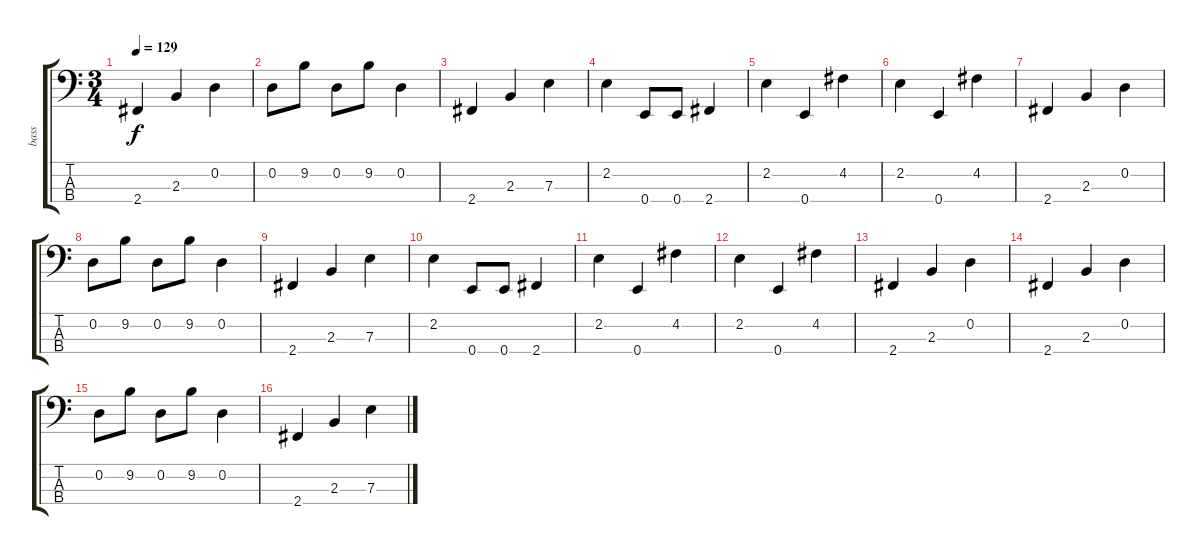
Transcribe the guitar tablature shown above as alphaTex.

\track ("bass" "bass") {instrument electricbassfinger}
\staff {score tabs}
\tuning (G2 D2 A1 E1) {hide}
\ts (3 4)
\tempo 129
\clef f4
\ks c
2.4.4{dy f} 2.3.4 0.2.4 |
0.2.8 9.2.8 0.2.8 9.2.8 0.2.4 |
2.4.4 2.3.4 7.3.4 |
2.2.4 0.4.8 0.4.8 2.4.4 |
2.2.4 0.4.4 4.2.4 |
2.2.4 0.4.4 4.2.4 |
2.4.4 2.3.4 0.2.4 |
0.2.8 9.2.8 0.2.8 9.2.8 0.2.4 |
2.4.4 2.3.4 7.3.4 |
2.2.4 0.4.8 0.4.8 2.4.4 |
2.2.4 0.4.4 4.2.4 |
2.2.4 0.4.4 4.2.4 |
2.4.4 2.3.4 0.2.4 |
2.4.4 2.3.4 0.2.4 |
0.2.8 9.2.8 0.2.8 9.2.8 0.2.4 |
2.4.4 2.3.4 7.3.4
